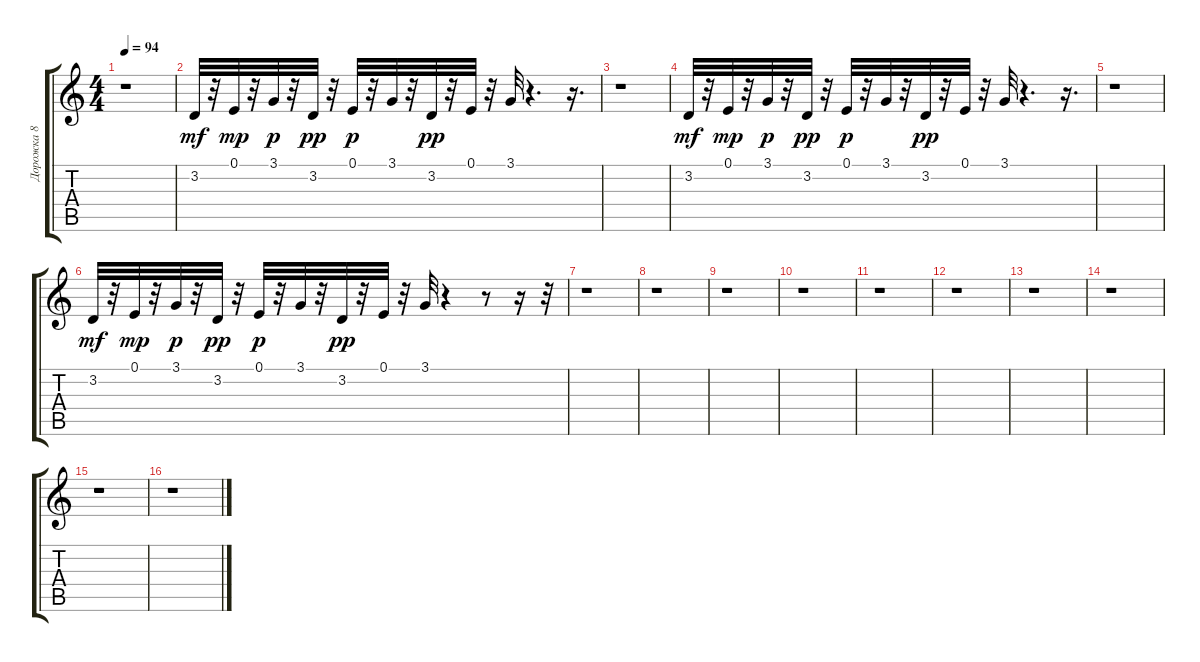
\track ("Дорожка 8" "Дорожка 8") {instrument lead8bassandlead}
\staff {score tabs}
\tuning (E4 B3 G3 D3 A2 E2) {hide}
\ts (4 4)
\tempo 94
\clef g2
\ks c
r.1{dy pp} |
3.2.32{dy mf} r.32 0.1.32{dy mp} r.32 3.1.32{dy p} r.32 3.2.32{dy pp} r.32 0.1.32{dy p} r.32 3.1.32 r.32 3.2.32{dy pp} r.32 0.1.32 r.32 3.1.32 r.4{d} r.16{d} |
r.1 |
3.2.32{dy mf} r.32 0.1.32{dy mp} r.32 3.1.32{dy p} r.32 3.2.32{dy pp} r.32 0.1.32{dy p} r.32 3.1.32 r.32 3.2.32{dy pp} r.32 0.1.32 r.32 3.1.32 r.4{d} r.16{d} |
r.1 |
3.2.32{dy mf} r.32 0.1.32{dy mp} r.32 3.1.32{dy p} r.32 3.2.32{dy pp} r.32 0.1.32{dy p} r.32 3.1.32 r.32 3.2.32{dy pp} r.32 0.1.32 r.32 3.1.32 r.4 r.8 r.16 r.32 |
r.1 |
r.1 |
r.1 |
r.1 |
r.1 |
r.1 |
r.1 |
r.1 |
r.1 |
r.1
